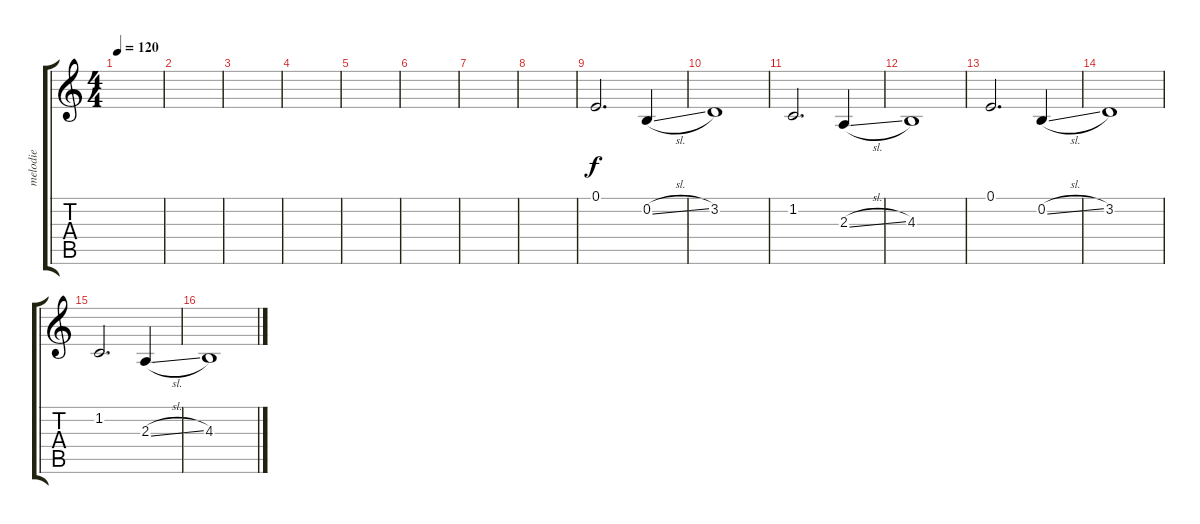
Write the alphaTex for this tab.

\track ("melodie" "melodie") {instrument pad3polysynth}
\staff {score tabs}
\tuning (E4 B3 G3 D3 A2 E2) {hide}
\ts (4 4)
\tempo 120
\clef g2
\ks c
|
|
|
|
|
|
|
|
0.1.2{d} 0.2{sl}.4 |
3.2.1 |
1.2.2{d} 2.3{sl}.4 |
4.3.1 |
0.1.2{d} 0.2{sl}.4 |
3.2.1 |
1.2.2{d} 2.3{sl}.4 |
4.3.1
